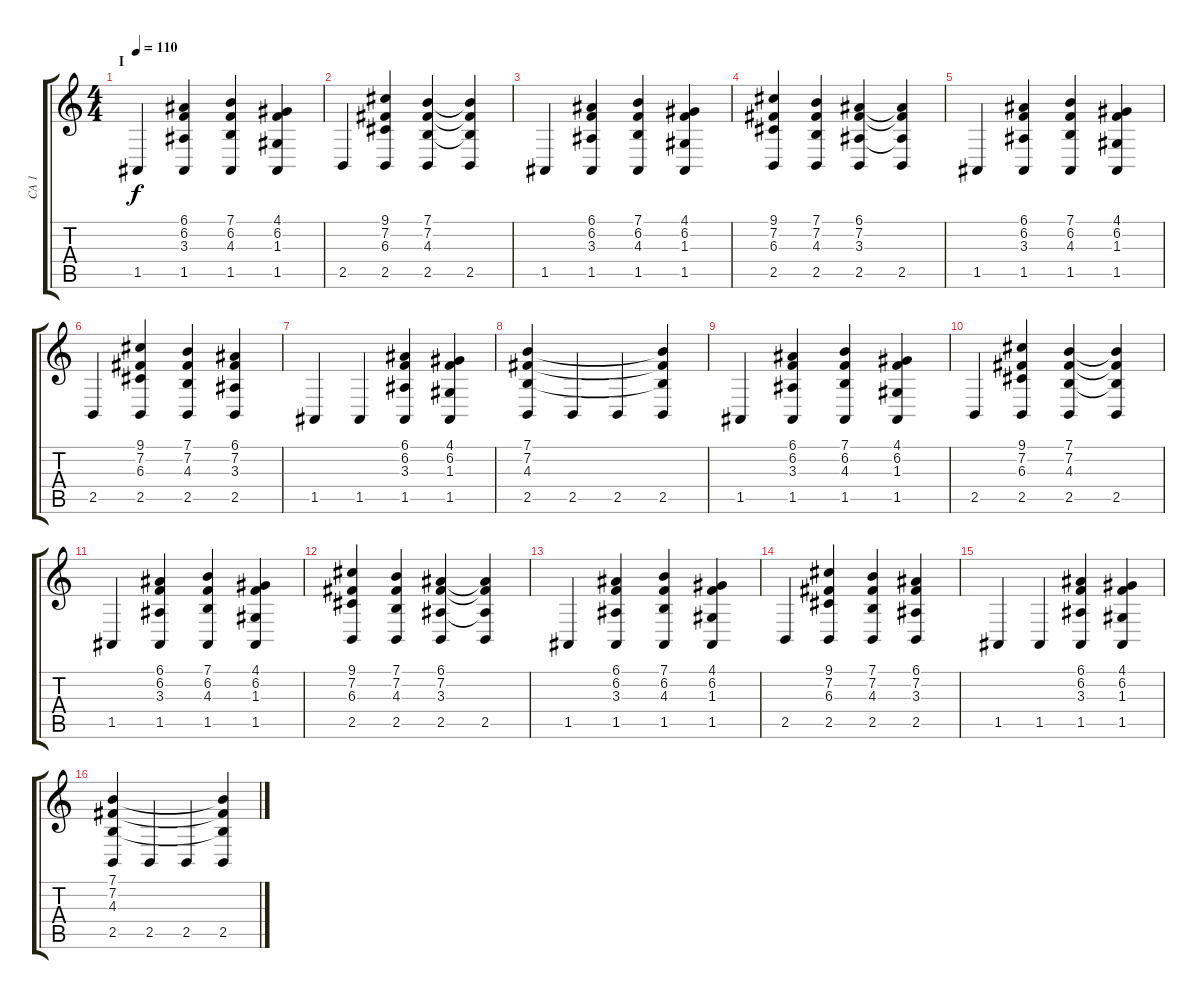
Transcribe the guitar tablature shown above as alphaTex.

\track ("CA 1" "CA 1") {instrument choiraahs}
\staff {score tabs}
\tuning (E4 B3 G3 D3 A2 E2) {hide}
\ts (4 4)
\section ("" "I")
\tempo 110
\clef g2
\ks c
1.5.4{dy f volume 8 instrument choiraahs} (6.1 6.2 3.3 1.5).4 (7.1 6.2 4.3 1.5).4 (4.1 6.2 1.3 1.5).4 |
2.5.4 (9.1 7.2 6.3 2.5).4 (7.1 7.2 4.3 2.5).4 (7.1{t} 7.2{t} 4.3{t} 2.5).4 |
1.5.4 (6.1 6.2 3.3 1.5).4 (7.1 6.2 4.3 1.5).4 (4.1 6.2 1.3 1.5).4 |
(9.1 7.2 6.3 2.5).4 (7.1 7.2 4.3 2.5).4 (6.1 7.2 3.3 2.5).4 (6.1{t} 7.2{t} 3.3{t} 2.5).4 |
1.5.4 (6.1 6.2 3.3 1.5).4 (7.1 6.2 4.3 1.5).4 (4.1 6.2 1.3 1.5).4 |
2.5.4 (9.1 7.2 6.3 2.5).4 (7.1 7.2 4.3 2.5).4 (6.1 7.2 3.3 2.5).4 |
1.5.4 1.5.4 (6.1 6.2 3.3 1.5).4 (4.1 6.2 1.3 1.5).4 |
(7.1 7.2 4.3 2.5).4 2.5.4 2.5.4 (7.1{t} 7.2{t} 4.3{t} 2.5).4 |
1.5.4 (6.1 6.2 3.3 1.5).4 (7.1 6.2 4.3 1.5).4 (4.1 6.2 1.3 1.5).4 |
2.5.4 (9.1 7.2 6.3 2.5).4 (7.1 7.2 4.3 2.5).4 (7.1{t} 7.2{t} 4.3{t} 2.5).4 |
1.5.4 (6.1 6.2 3.3 1.5).4 (7.1 6.2 4.3 1.5).4 (4.1 6.2 1.3 1.5).4 |
(9.1 7.2 6.3 2.5).4 (7.1 7.2 4.3 2.5).4 (6.1 7.2 3.3 2.5).4 (6.1{t} 7.2{t} 3.3{t} 2.5).4 |
1.5.4 (6.1 6.2 3.3 1.5).4 (7.1 6.2 4.3 1.5).4 (4.1 6.2 1.3 1.5).4 |
2.5.4 (9.1 7.2 6.3 2.5).4 (7.1 7.2 4.3 2.5).4 (6.1 7.2 3.3 2.5).4 |
1.5.4 1.5.4 (6.1 6.2 3.3 1.5).4 (4.1 6.2 1.3 1.5).4 |
(7.1 7.2 4.3 2.5).4 2.5.4 2.5.4 (7.1{t} 7.2{t} 4.3{t} 2.5).4
